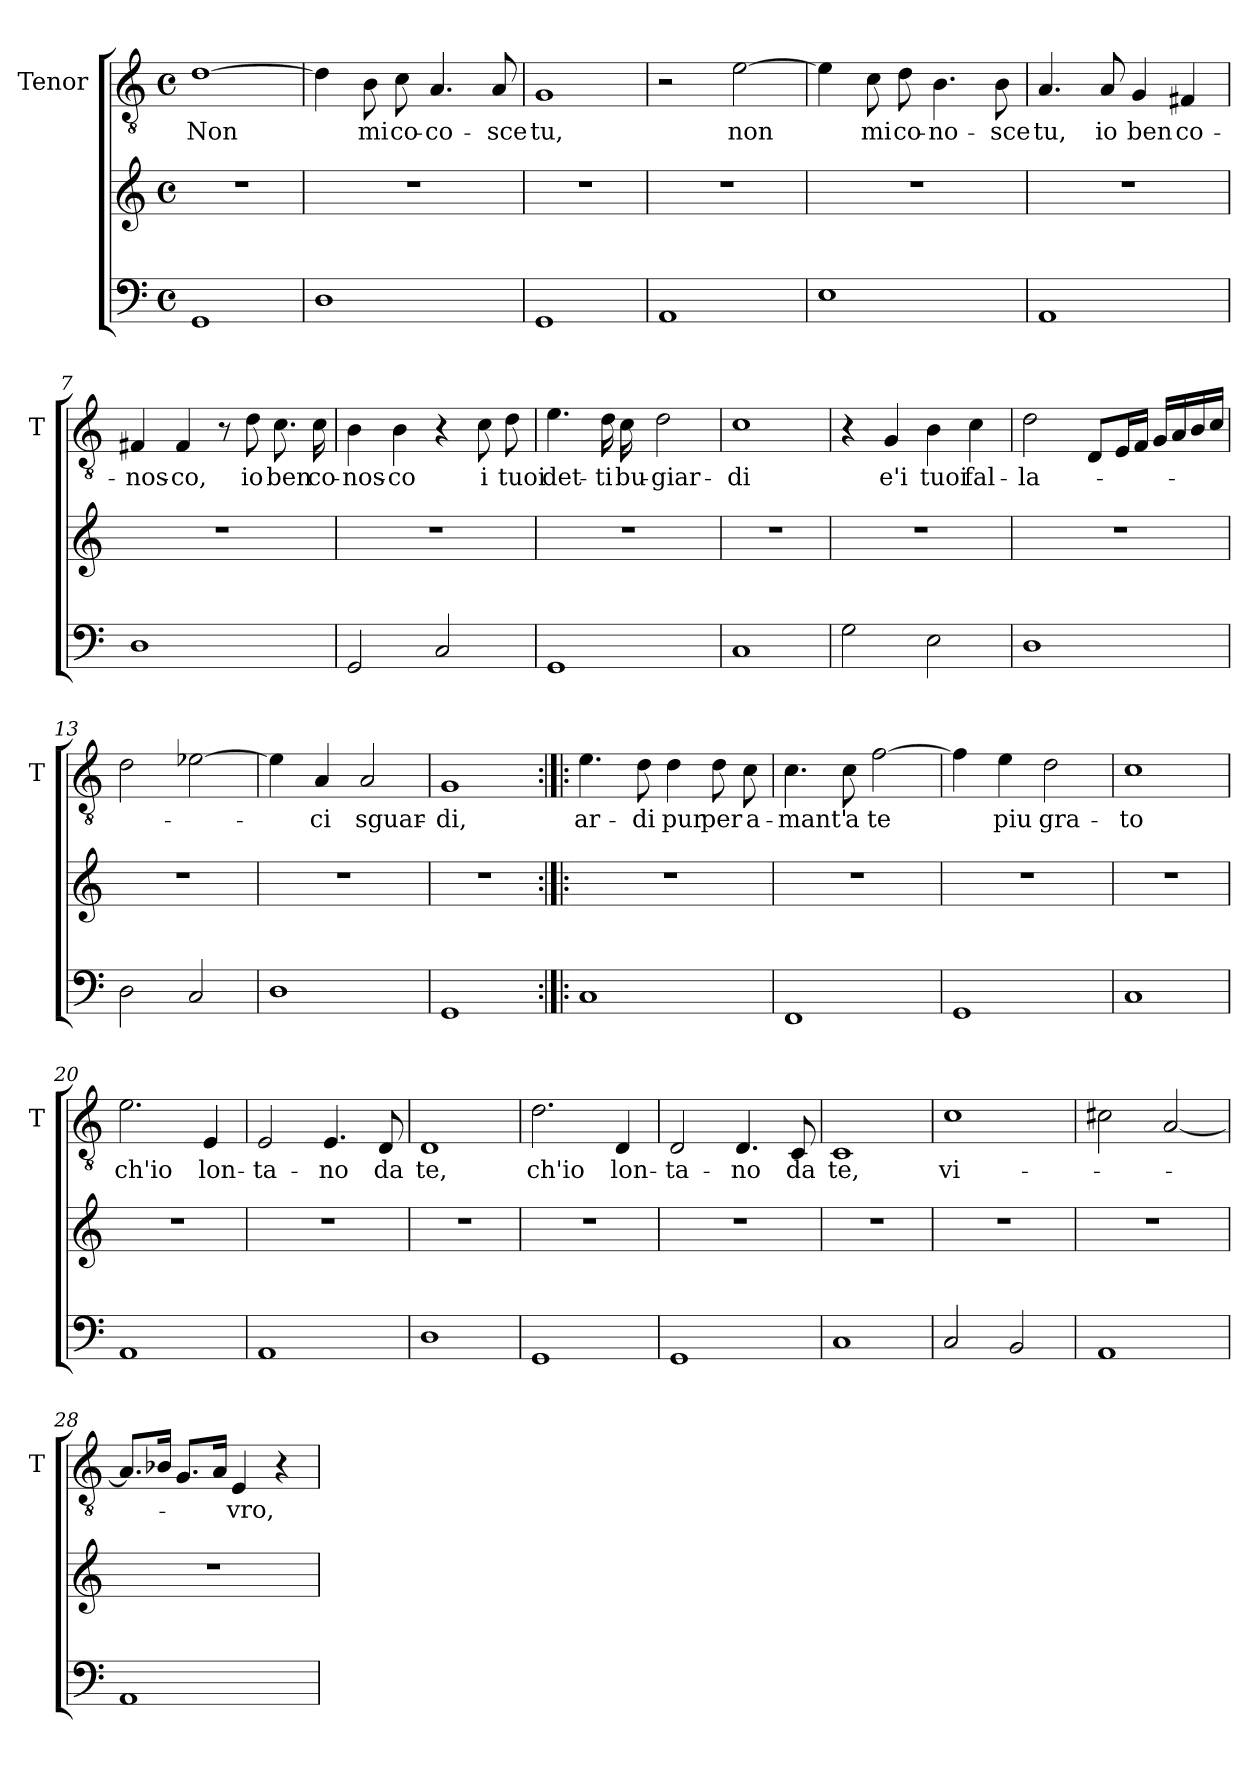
**kern	**kern	**kern	**text
*part2	*part2	*part1	*part1
*staff3	*staff2	*staff1	*staff1
*	*	*I"Tenor	*
*	*	*I'T	*
*clefF4	*clefG2	*clefGv2	*
*k[]	*k[]	*k[]	*
*C:	*C:	*C:	*
*M4/4	*M4/4	*M4/4	*
*met(c)	*met(c)	*met(c)	*
=1	=1	=1	=1
!	!	!	!LO:LY:b
1GG	1r	[1d	Non
=2	=2	=2	=2
1D	1r	4d\]	.
!	!	!	!LO:LY:b
.	.	8B\	mi
!	!	!	!LO:LY:b
.	.	8c\	co-
!	!	!	!LO:LY:b
.	.	4.A/	-co-
!	!	!	!LO:LY:b
.	.	8A/	-sce
=3	=3	=3	=3
!	!	!	!LO:LY:b
1GG	1r	1G	tu,
=4	=4	=4	=4
1AA	1r	2r	.
!	!	!	!LO:LY:b
.	.	[2e\	non
=5	=5	=5	=5
1E	1r	4e\]	.
!	!	!	!LO:LY:b
.	.	8c\	mi
!	!	!	!LO:LY:b
.	.	8d\	co-
!	!	!	!LO:LY:b
.	.	4.B\	-no-
!	!	!	!LO:LY:b
.	.	8B\	-sce
!!LO:LB:g=z
=6	=6	=6	=6
!	!	!	!LO:LY:b
1AA	1r	4.A/	tu,
!	!	!	!LO:LY:b
.	.	8A/	io
!	!	!	!LO:LY:b
.	.	4G/	ben
!	!	!	!LO:LY:b
.	.	4F#X/	co-
=7	=7	=7	=7
!	!	!	!LO:LY:b
1D	1r	4F#X/	-nos-
!	!	!	!LO:LY:b
.	.	4F#/	-co,
.	.	8r	.
!	!	!	!LO:LY:b
.	.	8d\	io
!	!	!	!LO:LY:b
.	.	8.c\	ben
!	!	!	!LO:LY:b
.	.	16c\	co-
=8	=8	=8	=8
!	!	!	!LO:LY:b
2GG/	1r	4B\	-nos-
!	!	!	!LO:LY:b
.	.	4B\	-co
2C/	.	4r	.
!	!	!	!LO:LY:b
.	.	8c\	i
!	!	!	!LO:LY:b
.	.	8d\	tuoi
=9	=9	=9	=9
!	!	!	!LO:LY:b
1GG	1r	4.e\	det-
!	!	!	!LO:LY:b
.	.	16d\	-ti
!	!	!	!LO:LY:b
.	.	16c\	bu-
!	!	!	!LO:LY:b
.	.	2d\	-giar-
=10	=10	=10	=10
!	!	!	!LO:LY:b
1C	1r	1c	-di
!!LO:LB:g=z
=11	=11	=11	=11
2G\	1r	4r	.
!	!	!	!LO:LY:b
.	.	4G/	e'i
!	!	!	!LO:LY:b
2E\	.	4B\	tuoi
!	!	!	!LO:LY:b
.	.	4c\	fal-
=12	=12	=12	=12
!	!	!	!LO:LY:b
1D	1r	2d\	-la-
.	.	8D/L	.
.	.	16E/L	.
.	.	16F/JJ	.
.	.	16G/LL	.
.	.	16A/	.
.	.	16B/	.
.	.	16c/JJ	.
=13	=13	=13	=13
2D\	1r	2d\	.
2C/	.	[2e-X\	.
=14	=14	=14	=14
1D	1r	4e-\]	.
!	!	!	!LO:LY:b
.	.	4A/	-ci
!	!	!	!LO:LY:b
.	.	2A/	sguar-
=15	=15	=15	=15
!	!	!	!LO:LY:b
1GG	1r	1G	-di,
!!LO:PB:g=z
=16:|!|:	=16:|!|:	=16:|!|:	=16:|!|:
!	!	!	!LO:LY:b
1C	1r	4.e\	ar-
!	!	!	!LO:LY:b
.	.	8d\	-di
!	!	!	!LO:LY:b
.	.	4d\	pur
!	!	!	!LO:LY:b
.	.	8d\	per
!	!	!	!LO:LY:b
.	.	8c\	a-
=17	=17	=17	=17
!	!	!	!LO:LY:b
1FF	1r	4.c\	-mant'
!	!	!	!LO:LY:b
.	.	8c\	a
!	!	!	!LO:LY:b
.	.	[2f\	te
=18	=18	=18	=18
1GG	1r	4f\]	.
!	!	!	!LO:LY:b
.	.	4e\	piu
!	!	!	!LO:LY:b
.	.	2d\	gra-
=19	=19	=19	=19
!	!	!	!LO:LY:b
1C	1r	1c	-to
=20	=20	=20	=20
!	!	!	!LO:LY:b
1AA	1r	2.e\	ch'io
!	!	!	!LO:LY:b
.	.	4E/	lon-
!!LO:LB:g=z
=21	=21	=21	=21
!	!	!	!LO:LY:b
1AA	1r	2E/	-ta-
!	!	!	!LO:LY:b
.	.	4.E/	-no
!	!	!	!LO:LY:b
.	.	8D/	da
=22	=22	=22	=22
!	!	!	!LO:LY:b
1D	1r	1D	te,
=23	=23	=23	=23
!	!	!	!LO:LY:b
1GG	1r	2.d\	ch'io
!	!	!	!LO:LY:b
.	.	4D/	lon-
=24	=24	=24	=24
!	!	!	!LO:LY:b
1GG	1r	2D/	-ta-
!	!	!	!LO:LY:b
.	.	4.D/	-no
!	!	!	!LO:LY:b
.	.	8C/	da
=25	=25	=25	=25
!	!	!	!LO:LY:b
1C	1r	1C	te,
=26	=26	=26	=26
!	!	!	!LO:LY:b
2C/	1r	1c	vi-
2BB/	.	.	.
!!LO:LB:g=z
=27	=27	=27	=27
1AA	1r	2c#X\	.
.	.	[2A/	.
=28	=28	=28	=28
1AA	1r	8.A/L]	.
.	.	16B-X/Jk	.
.	.	8.G/L	.
.	.	16A/Jk	.
!	!	!	!LO:LY:b
.	.	4E/	-vro,
.	.	4r	.
=	=	=	=
*-	*-	*-	*-
